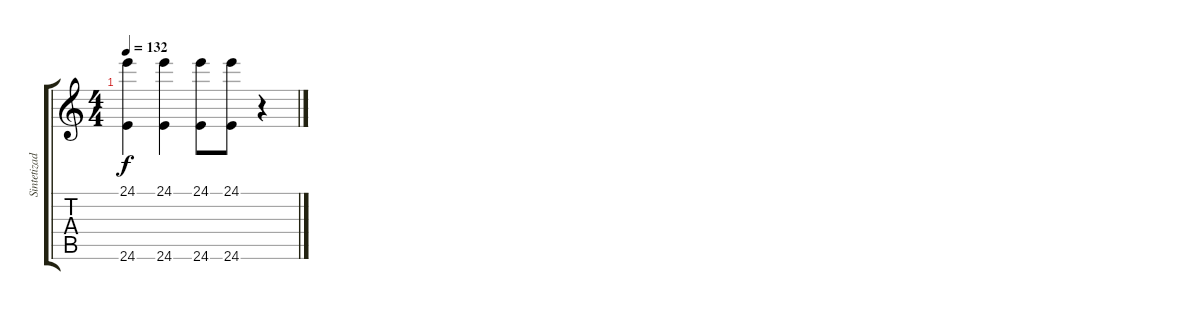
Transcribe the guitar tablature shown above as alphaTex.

\track ("Sintetizador 2" "Sintetizad") {instrument tremolostrings}
\staff {score tabs}
\tuning (E4 B3 G3 D3 A2 E2) {hide}
\ts (4 4)
\tempo 132
\clef g2
\ks c
(24.1 24.6).4{dy f} (24.1 24.6).4 (24.1 24.6).8 (24.1 24.6).8 r.4
